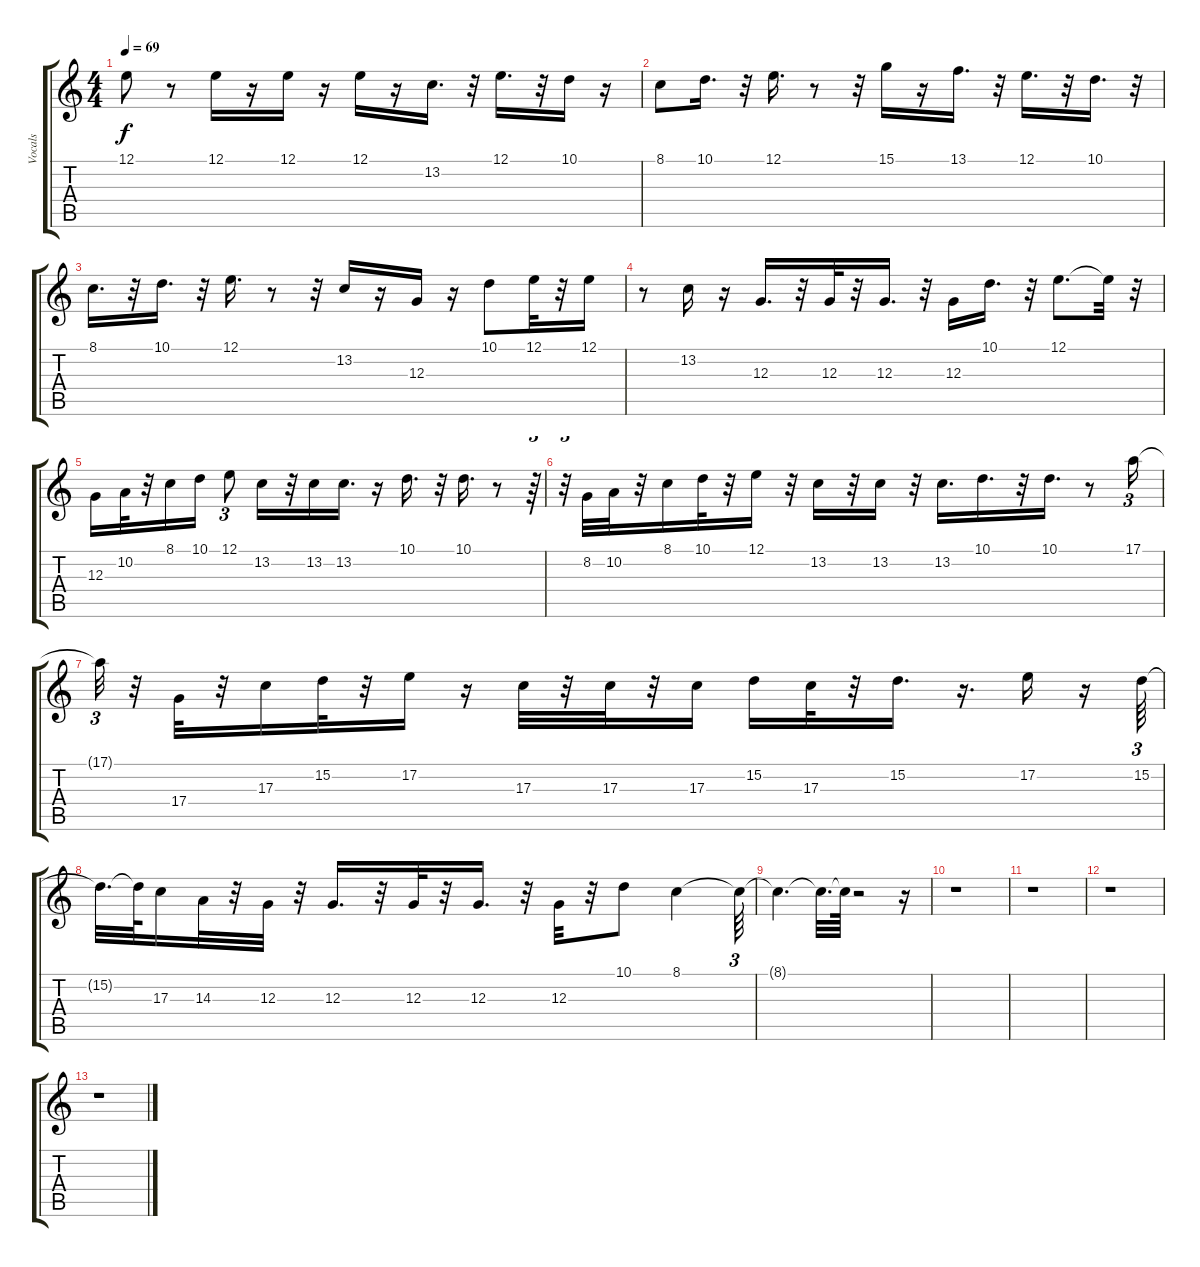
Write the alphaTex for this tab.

\track ("Vocals" "Vocals") {instrument lead3calliope}
\staff {score tabs}
\tuning (E4 B3 G3 D3 A2 E2) {hide}
\ts (4 4)
\tempo 69
\clef g2
\ks c
12.1.8{dy f} r.8 12.1.16 r.16 12.1.16 r.16 12.1.16 r.16 13.2.16{d} r.32 12.1.16{d} r.32 10.1.16 r.16 |
8.1.8 10.1.16{d} r.32 12.1.16{d} r.8 r.32 15.1.16 r.16 13.1.16{d} r.32 12.1.16{d} r.32 10.1.16{d} r.32 |
8.1.16{d} r.32 10.1.16{d} r.32 12.1.16{d} r.8 r.32 13.2.16 r.16 12.3.16 r.16 10.1.8 12.1.32 r.32 12.1.16 |
r.8 13.2.16 r.16 12.3.16{d} r.32 12.3.32 r.32 12.3.16{d} r.32 12.3.16 10.1.16{d} r.32 12.1.8{d} 12.1{t}.32 r.32 |
12.3.16 10.2.32 r.32 8.1.16 10.1.16 12.1.8{tu (3 2)} 13.2.16 r.32 13.2.16 13.2.16{d} r.16 10.1.16{d} r.32 10.1.16{d} r.8 r.64{tu (3 2)} |
r.32{tu (3 2)} 8.2.32 10.2.32 r.32 8.1.16 10.1.32 r.32 12.1.16 r.32 13.2.16 r.32 13.2.16 r.32 13.2.16{d} 10.1.16{d} r.32 10.1.16{d} r.8 17.1.16{tu (3 2)} |
17.1{t}.32{tu (3 2)} r.32 17.4.32 r.32 17.3.16 15.2.32 r.32 17.2.16 r.16 17.3.32 r.32 17.3.32 r.32 17.3.16 15.2.16 17.3.32 r.32 15.2.16{d} r.16{d} 17.2.16 r.16 15.2.64{tu (3 2)} |
15.2{t}.32{d} 15.2{t}.64 17.3.16 14.3.32 r.32 12.3.32 r.32 12.3.16{d} r.32 12.3.32 r.32 12.3.16{d} r.32 12.3.32 r.32 10.1.8 8.1.4 8.1{t}.64{tu (3 2)} |
8.1{t}.4{d} 8.1{t}.32{d} 8.1{t}.64 r.2 r.16 |
r.1 |
r.1 |
r.1 |
r.1
